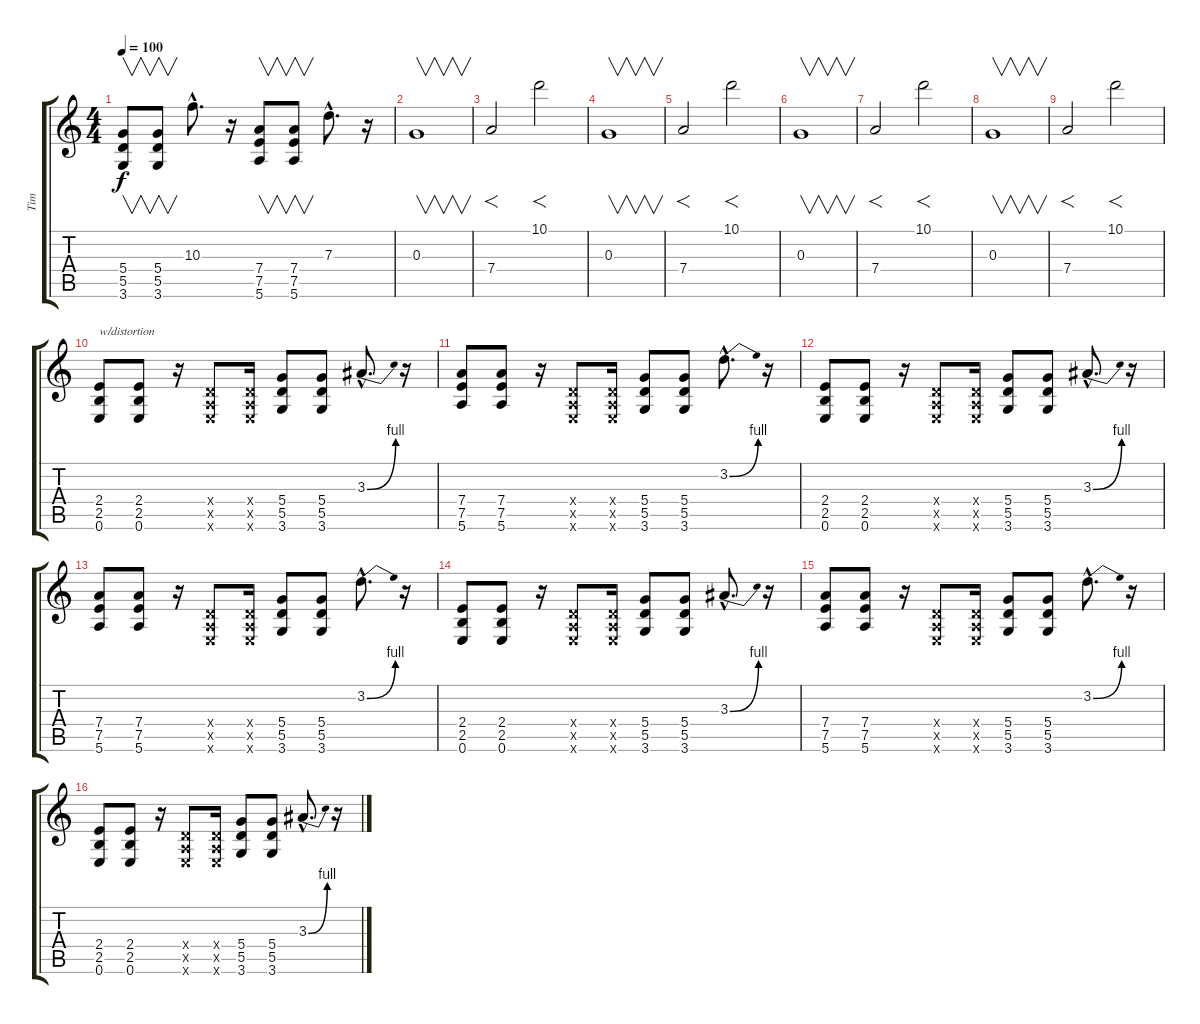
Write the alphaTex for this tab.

\track ("Tim" "Tim") {instrument distortionguitar}
\staff {score tabs}
\tuning (E4 B3 G3 D3 A2 E2) {hide}
\ts (4 4)
\tempo 100
\clef g2
\ks c
(5.4 5.5 3.6).8{v dy f} (5.4 5.5 3.6).8{v} 10.3{hac}.8{d} r.16 (7.4 7.5 5.6).8{v} (7.4 7.5 5.6).8{v} 7.3{hac}.8{d} r.16 |
0.3.1{v volume 6 instrument guitarharmonics} |
7.4.2{f volume 14} 10.1.2{f} |
0.3.1{v volume 6 instrument guitarharmonics} |
7.4.2{f volume 14} 10.1.2{f} |
0.3.1{v volume 6 instrument guitarharmonics} |
7.4.2{f volume 14} 10.1.2{f} |
0.3.1{v volume 6 instrument guitarharmonics} |
7.4.2{f volume 14} 10.1.2{f} |
(2.4 2.5 0.6).8{txt "w/distortion" volume 13 instrument distortionguitar} (2.4 2.5 0.6).8 r.16 (0.4{x} 0.5{x} 0.6{x}).8 (0.4{x} 0.5{x} 0.6{x}).16 (5.4 5.5 3.6).8 (5.4 5.5 3.6).8 3.3{be (bend 0 0 60 4) hac}.8{d} r.16 |
(7.4 7.5 5.6).8 (7.4 7.5 5.6).8 r.16 (0.4{x} 0.5{x} 0.6{x}).8 (0.4{x} 0.5{x} 0.6{x}).16 (5.4 5.5 3.6).8 (5.4 5.5 3.6).8 3.2{be (bend 0 0 60 4) hac}.8{d} r.16 |
(2.4 2.5 0.6).8{volume 13 instrument distortionguitar} (2.4 2.5 0.6).8 r.16 (0.4{x} 0.5{x} 0.6{x}).8 (0.4{x} 0.5{x} 0.6{x}).16 (5.4 5.5 3.6).8 (5.4 5.5 3.6).8 3.3{be (bend 0 0 60 4) hac}.8{d} r.16 |
(7.4 7.5 5.6).8 (7.4 7.5 5.6).8 r.16 (0.4{x} 0.5{x} 0.6{x}).8 (0.4{x} 0.5{x} 0.6{x}).16 (5.4 5.5 3.6).8 (5.4 5.5 3.6).8 3.2{be (bend 0 0 60 4) hac}.8{d} r.16 |
(2.4 2.5 0.6).8{volume 13 instrument distortionguitar} (2.4 2.5 0.6).8 r.16 (0.4{x} 0.5{x} 0.6{x}).8 (0.4{x} 0.5{x} 0.6{x}).16 (5.4 5.5 3.6).8 (5.4 5.5 3.6).8 3.3{be (bend 0 0 60 4) hac}.8{d} r.16 |
(7.4 7.5 5.6).8 (7.4 7.5 5.6).8 r.16 (0.4{x} 0.5{x} 0.6{x}).8 (0.4{x} 0.5{x} 0.6{x}).16 (5.4 5.5 3.6).8 (5.4 5.5 3.6).8 3.2{be (bend 0 0 60 4) hac}.8{d} r.16 |
(2.4 2.5 0.6).8{volume 13 instrument distortionguitar} (2.4 2.5 0.6).8 r.16 (0.4{x} 0.5{x} 0.6{x}).8 (0.4{x} 0.5{x} 0.6{x}).16 (5.4 5.5 3.6).8 (5.4 5.5 3.6).8 3.3{be (bend 0 0 60 4) hac}.8{d} r.16
